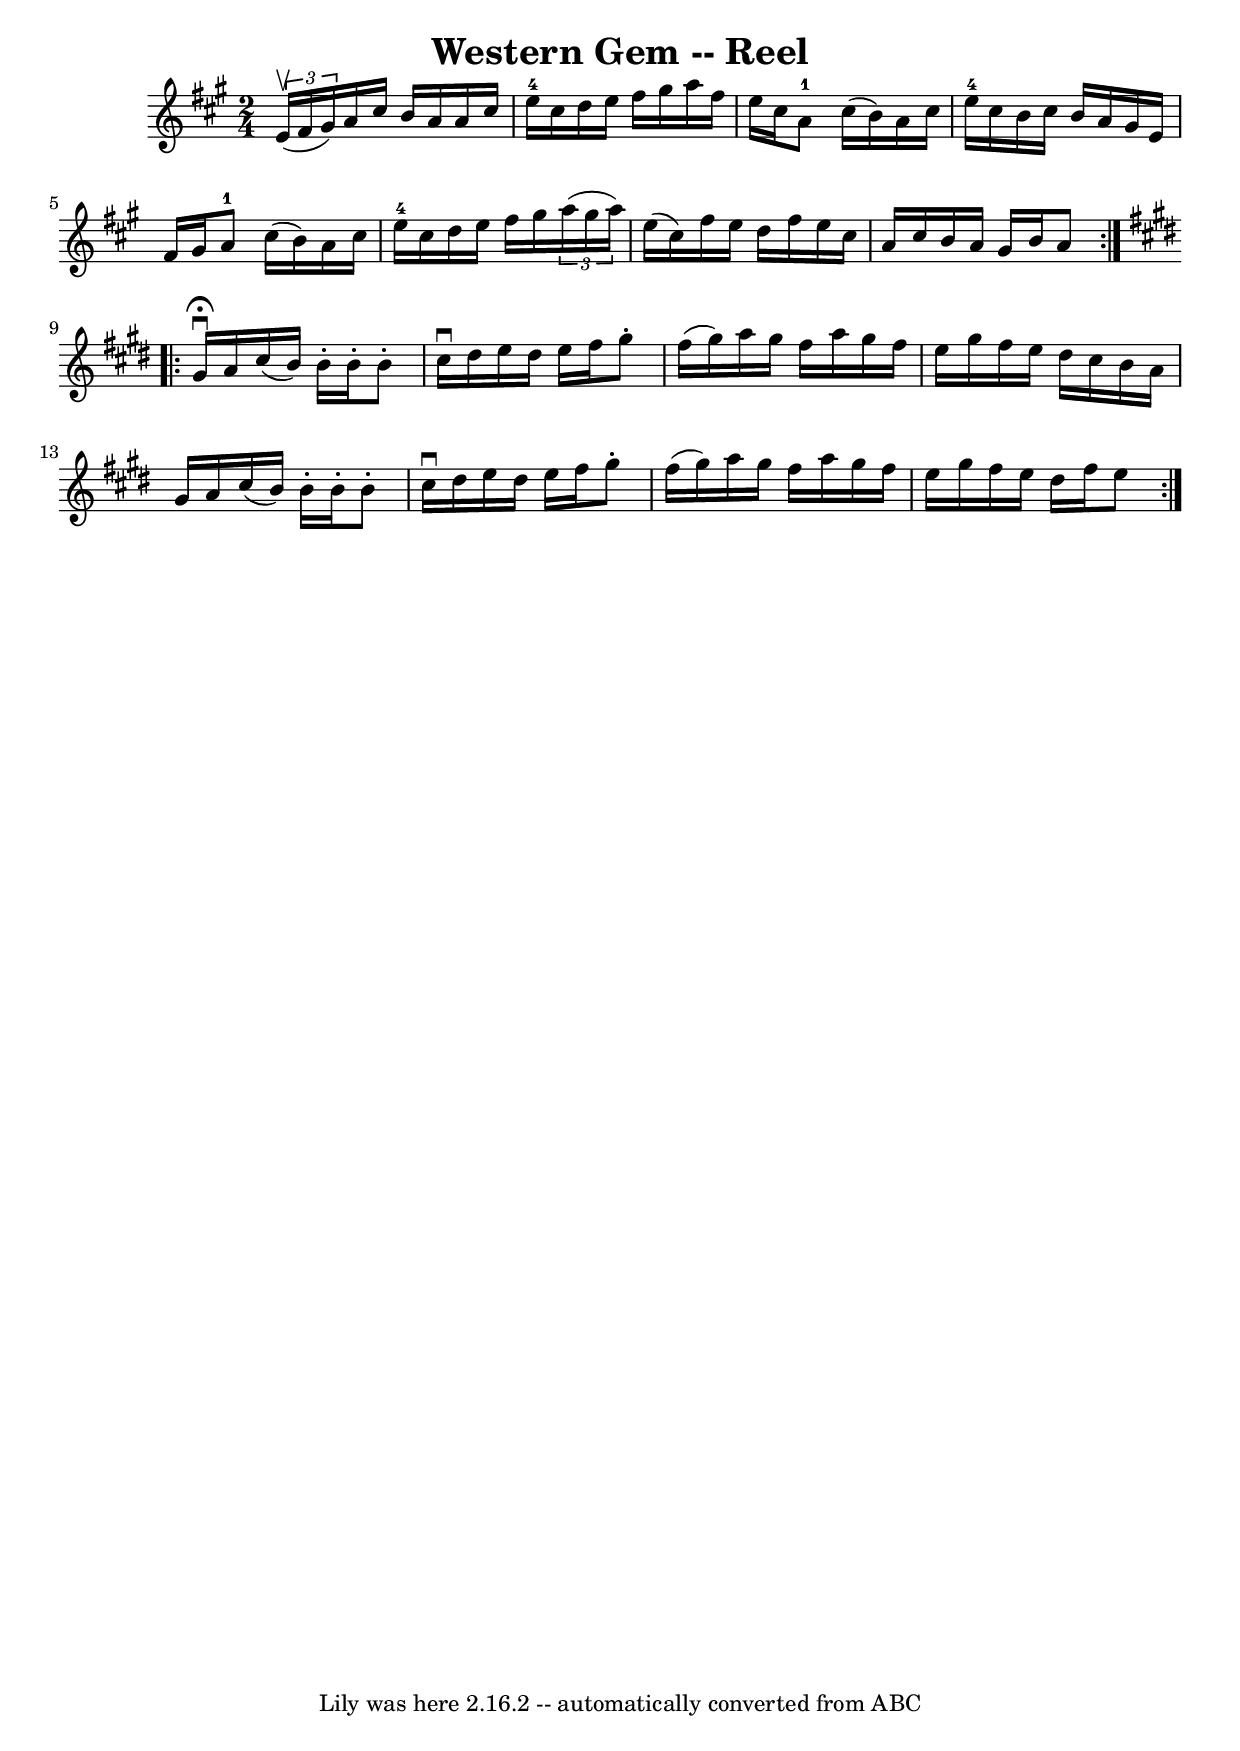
\version "2.7.40"
\include "Mammoth.ily"
\header {
	book = "Ryan's Mammoth Collection"
	crossRefNumber = "1"
	footnotes = "\\\\376"
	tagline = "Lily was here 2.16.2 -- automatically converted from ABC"
	title = "Western Gem -- Reel"
}
voicedefault =  {
\set Score.defaultBarType = "empty"

\repeat volta 2 {
\time 2/4 \key a \major   \times 2/3 { e'16^\upbow(fis'16 gis'16) } 
|
 a'16 cis''16 b'16 a'16 a'16 cis''16 e''16-4   
cis''16    |
 d''16 e''16 fis''16 gis''16 a''16 fis''16  
 e''16 cis''16    |
 a'8-1 cis''16 (b'16) a'16    
cis''16 e''16-4 cis''16    |
 b'16 cis''16 b'16 a'16   
 gis'16 e'16 fis'16 gis'16    |
 a'8-1 cis''16 (
b'16) a'16 cis''16 e''16-4 cis''16    |
 d''16 e''16 
 fis''16 gis''16    \times 2/3 { a''16 (gis''16 a''16) }   
e''16 (cis''16)   |
 fis''16 e''16 d''16 fis''16    
e''16 cis''16 a'16 cis''16    |
 b'16 a'16 gis'16    
b'16 a'8    }   \key e \major   \repeat volta 2 { gis'16 
^\fermata^\downbow a'16  |
 cis''16 (b'16) b'16 -. b'16 
-. b'8 -. cis''16^\downbow dis''16    |
 e''16 dis''16    
e''16 fis''16 gis''8 -. fis''16 (gis''16)   |
 a''16    
gis''16 fis''16 a''16 gis''16 fis''16 e''16 gis''16    
|
 fis''16 e''16 dis''16 cis''16 b'16 a'16 gis'16    
a'16    |
 cis''16 (b'16) b'16 -. b'16 -. b'8 -.   
cis''16^\downbow dis''16    |
 e''16 dis''16 e''16 fis''16  
 gis''8 -. fis''16 (gis''16)   |
 a''16 gis''16 fis''16  
 a''16 gis''16 fis''16 e''16 gis''16    |
 fis''16    
e''16 dis''16 fis''16 e''8    }   
}

\score{
    <<

	\context Staff="default"
	{
	    \voicedefault 
	}

    >>
	\layout {
	}
	\midi {}
}
